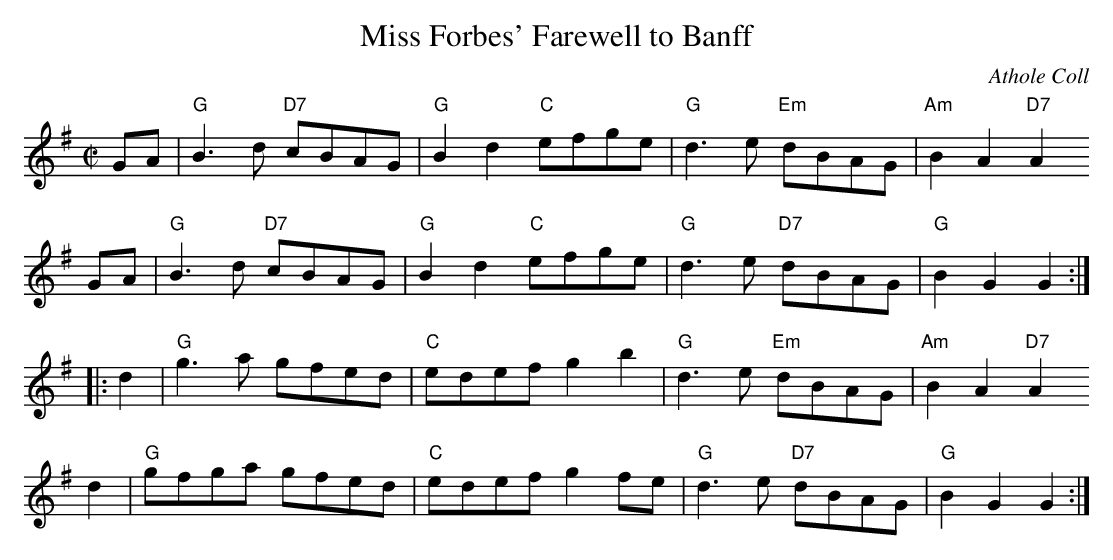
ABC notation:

X:1
T: Miss Forbes' Farewell to Banff
O: Athole Coll
M: C|
L: 1/8
K: G
   GA | "G"B3d "D7"cBAG | "G"B2d2 "C"efge | "G"d3e "Em"dBAG | "Am"B2A2 "D7"A2
   GA | "G"B3d "D7"cBAG | "G"B2d2 "C"efge | "G"d3e "D7"dBAG | "G"B2G2      G2 :|
|: d2 | "G"g3a     gfed | "C"edef    g2b2 | "G"d3e "Em"dBAG | "Am"B2A2 "D7"A2
   d2 | "G"gfga    gfed | "C"edef    g2fe | "G"d3e "D7"dBAG | "G"B2G2      G2 :|
